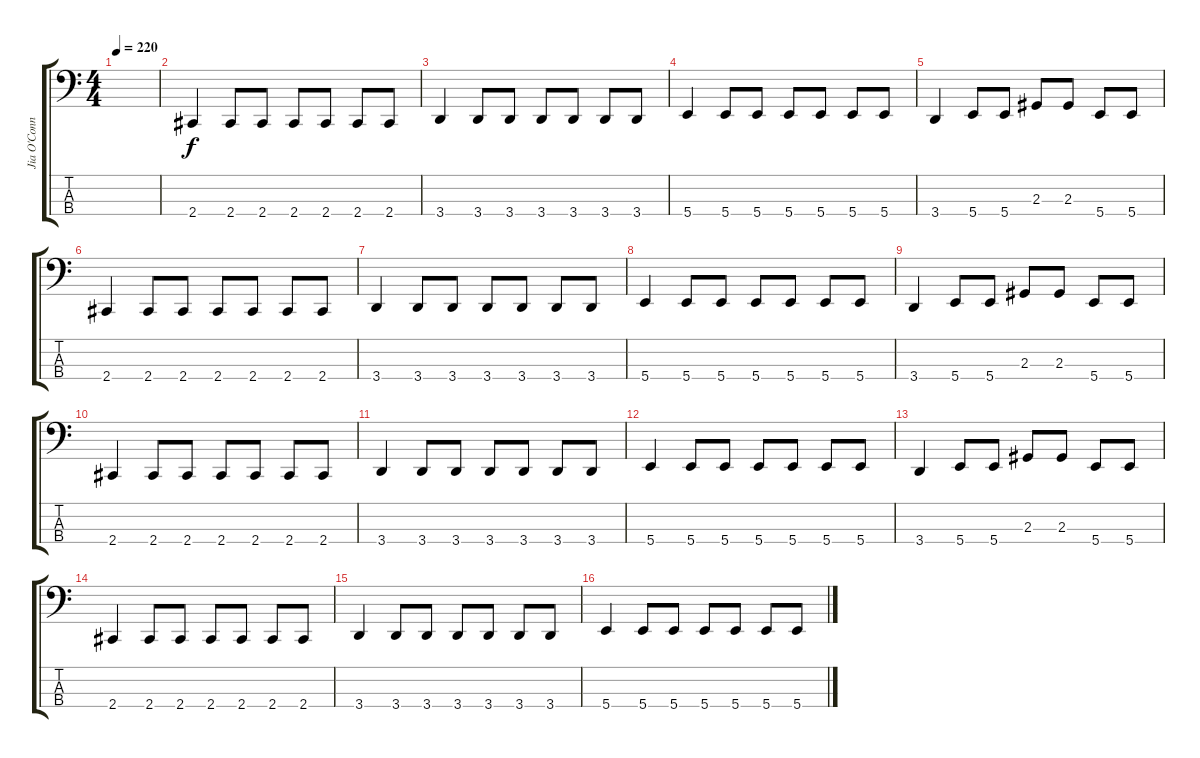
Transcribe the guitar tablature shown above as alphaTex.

\track ("Jia O'Connor" "Jia O'Conn") {instrument electricbasspick}
\staff {score tabs}
\tuning (E2 B1 Gb1 B0) {hide}
\ts (4 4)
\tempo 220
\clef f4
\ks c
|
2.4.4 2.4.8 2.4.8 2.4.8 2.4.8 2.4.8 2.4.8 |
3.4.4 3.4.8 3.4.8 3.4.8 3.4.8 3.4.8 3.4.8 |
5.4.4 5.4.8 5.4.8 5.4.8 5.4.8 5.4.8 5.4.8 |
3.4.4 5.4.8 5.4.8 2.3.8 2.3.8 5.4.8 5.4.8 |
2.4.4 2.4.8 2.4.8 2.4.8 2.4.8 2.4.8 2.4.8 |
3.4.4 3.4.8 3.4.8 3.4.8 3.4.8 3.4.8 3.4.8 |
5.4.4 5.4.8 5.4.8 5.4.8 5.4.8 5.4.8 5.4.8 |
3.4.4 5.4.8 5.4.8 2.3.8 2.3.8 5.4.8 5.4.8 |
2.4.4 2.4.8 2.4.8 2.4.8 2.4.8 2.4.8 2.4.8 |
3.4.4 3.4.8 3.4.8 3.4.8 3.4.8 3.4.8 3.4.8 |
5.4.4 5.4.8 5.4.8 5.4.8 5.4.8 5.4.8 5.4.8 |
3.4.4 5.4.8 5.4.8 2.3.8 2.3.8 5.4.8 5.4.8 |
2.4.4 2.4.8 2.4.8 2.4.8 2.4.8 2.4.8 2.4.8 |
3.4.4 3.4.8 3.4.8 3.4.8 3.4.8 3.4.8 3.4.8 |
5.4.4 5.4.8 5.4.8 5.4.8 5.4.8 5.4.8 5.4.8
